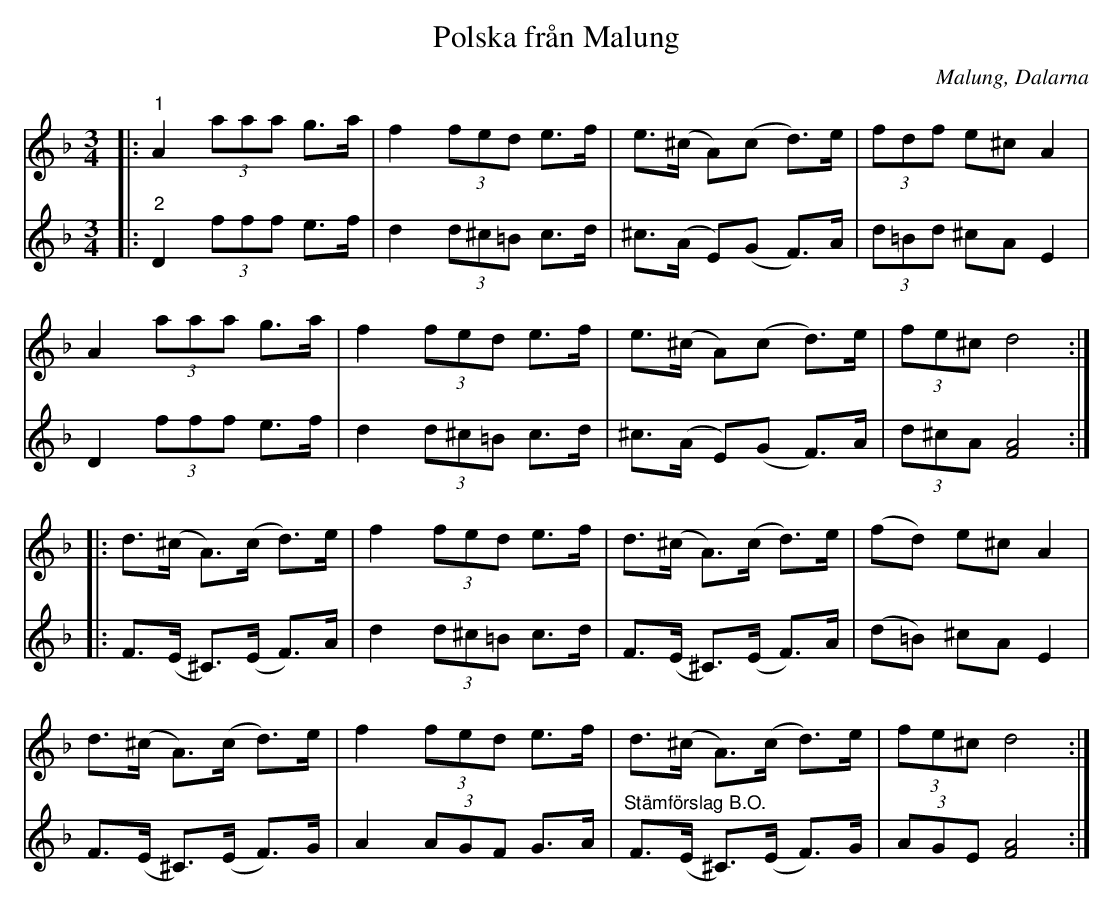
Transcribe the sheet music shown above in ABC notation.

X:1
T:Polska från Malung
O:Malung, Dalarna
L:1/8
M:3/4
K:Dm
V:1
|:"^1" A2 (3aaa g>a | f2 (3fed e>f | e>(^c A)(c d>)e | (3fdf e^c A2 |
 A2 (3aaa g>a | f2 (3fed e>f | e>(^c A)(c d>)e | (3fe^c d4 ::
d>(^c A>)(c d>)e | f2 (3fed e>f | d>(^c A>)(c d>)e | (fd) e^c A2 |
d>(^c A>)(c d>)e | f2 (3fed e>f | d>(^c A>)(c d>)e | (3fe^c d4 :|
V:2
|:"^2" D2 (3fff e>f | d2 (3d^c=B c>d | ^c>(A E)(G F>)A | (3d=Bd ^cA E2 |
D2 (3fff e>f | d2 (3d^c=B c>d | ^c>(A E)(G F>)A | (3d^cA [FA]4 ::
 F>(E ^C>)(E F>)A | d2 (3d^c=B c>d | F>(E ^C>)(E F>)A | (d=B) ^cA E2 |
F>(E ^C>)(E F>)G | A2 (3AGF G>A | "^Stämförslag B.O." F>(E ^C>)(E F>)G | (3AGE [FA]4 :|
